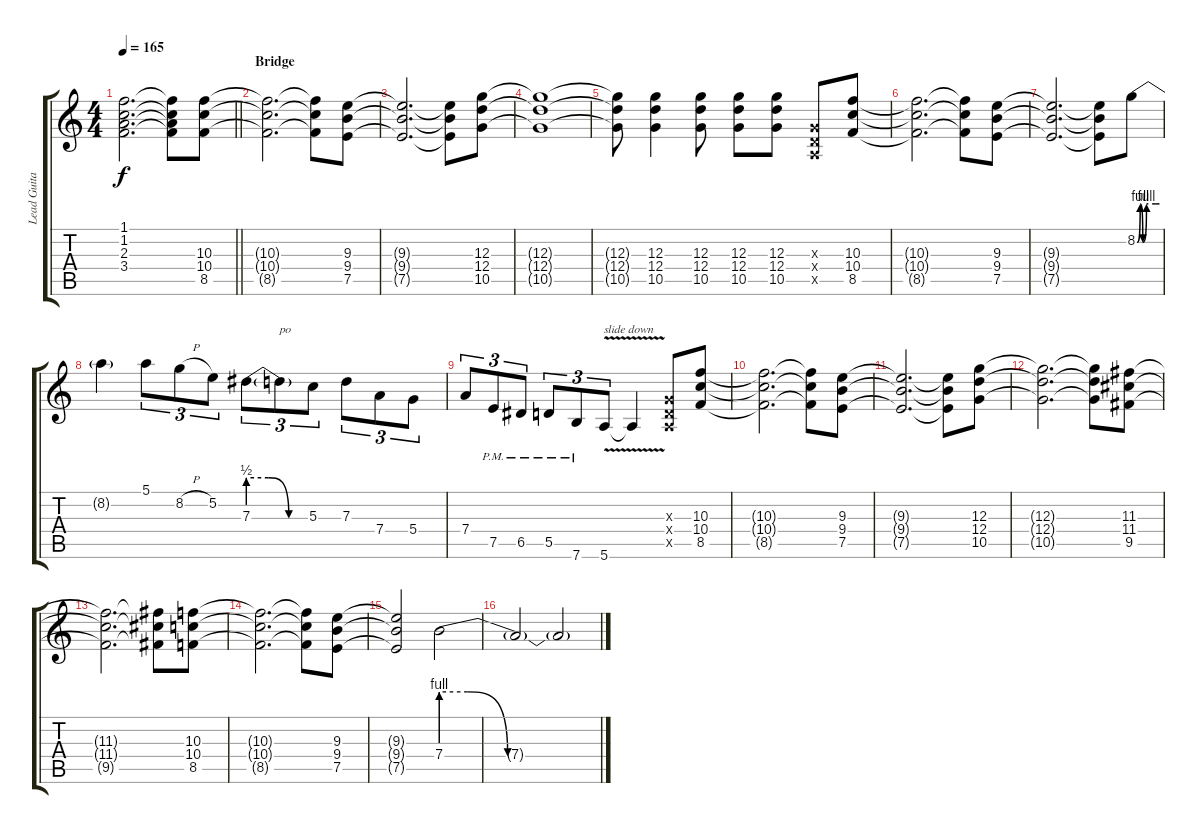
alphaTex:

\track ("Lead Guitar (Slash)" "Lead Guita") {instrument overdrivenguitar}
\staff {score tabs}
\tuning (E4 B3 G3 D3 A2 E2) {hide}
\ts (4 4)
\tempo 165
\clef g2
\barLineRight lightlight
\ks c
(1.1{t} 1.2{t} 2.3{t} 3.4{t}).2{d dy f} (1.1{t} 1.2{t} 2.3{t} 3.4{t}).8 (10.3 10.4 8.5).8 |
\section ("" "Bridge")
(10.3{t} 10.4{t} 8.5{t}).2{d} (10.3{t} 10.4{t} 8.5{t}).8 (9.3 9.4 7.5).8 |
(9.3{t} 9.4{t} 7.5{t}).2{d} (9.3{t} 9.4{t} 7.5{t}).8 (12.3 12.4 10.5).8 |
(12.3{t} 12.4{t} 10.5{t}).1 |
(12.3{t} 12.4{t} 10.5{t}).8 (12.3 12.4 10.5).4 (12.3 12.4 10.5).8 (12.3 12.4 10.5).8 (12.3 12.4 10.5).8 (0.3{x} 0.4{x} 0.5{x}).8 (10.3 10.4 8.5).8 |
(10.3{t} 10.4{t} 8.5{t}).2{d} (10.3{t} 10.4{t} 8.5{t}).8 (9.3 9.4 7.5).8 |
(9.3{t} 9.4{t} 7.5{t}).2{d} (9.3{t} 9.4{t} 7.5{t}).8 8.2{be (custom 0 0 8 4 15 0 25 4 30 4 50 4 60 4)}.8 |
8.2{t}.4 5.1.8{tu (3 2)} 8.2{h}.8{tu (3 2)} 5.2.8{tu (3 2)} 7.3{be (custom 0 2 20 2 40 0 60 0)}.8{tu (3 2)} 7.3{t}.8{tu (3 2) txt "po"} 5.3.8{tu (3 2)} 7.3.8{tu (3 2)} 7.4.8{tu (3 2)} 5.4.8{tu (3 2)} |
7.4.8{tu (3 2)} 7.5{pm}.8{tu (3 2)} 6.5{pm}.8{tu (3 2)} 5.5{pm}.8{tu (3 2)} 7.6{pm}.8{tu (3 2)} 5.6{v}.8{tu (3 2) txt "slide down"} 5.6{t}.4 (0.3{x} 0.4{x} 0.5{x}).8 (10.3 10.4 8.5).8 |
(10.3{t} 10.4{t} 8.5{t}).2{d} (10.3{t} 10.4{t} 8.5{t}).8 (9.3 9.4 7.5).8 |
(9.3{t} 9.4{t} 7.5{t}).2{d} (9.3{t} 9.4{t} 7.5{t}).8 (12.3 12.4 10.5).8 |
(12.3{t} 12.4{t} 10.5{t}).2{d} (12.3{t} 12.4{t} 10.5{t}).8 (11.3 11.4 9.5).8 |
(11.3{t} 11.4{t} 9.5{t}).2{d} (11.3{t} 11.4{t} 9.5{t}).8 (10.3 10.4 8.5).8 |
(10.3{t} 10.4{t} 8.5{t}).2{d} (10.3{t} 10.4{t} 8.5{t}).8 (9.3 9.4 7.5).8 |
(9.3{t} 9.4{t} 7.5{t}).2 7.4{be (custom 0 4 10 4 25 0 30 0 40 0 60 0)}.2 |
7.4{t}.2 7.4{t}.2
